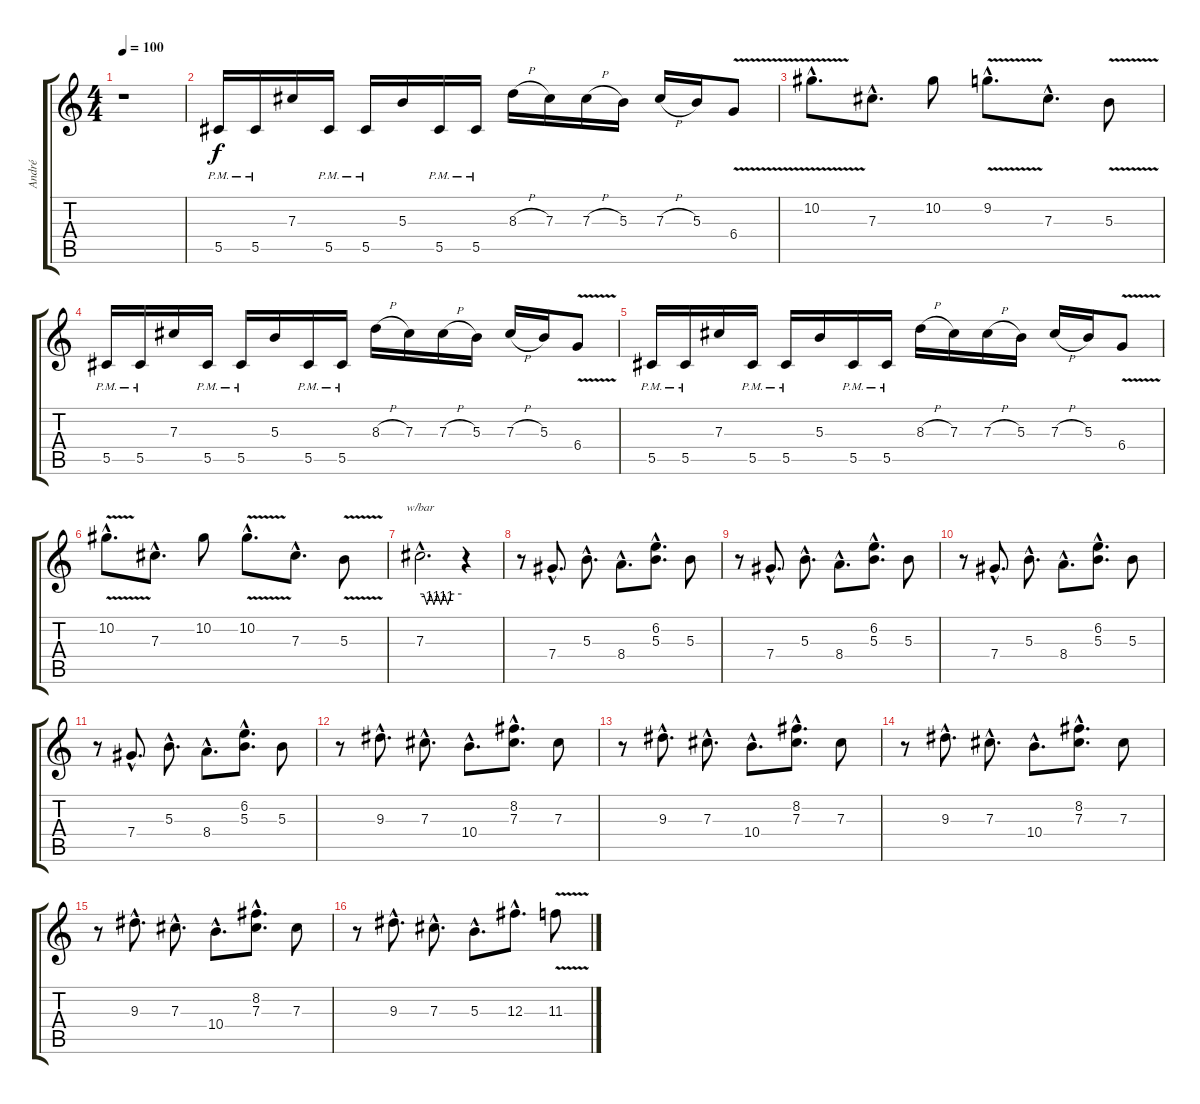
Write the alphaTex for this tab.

\track ("André" "André") {instrument distortionguitar}
\staff {score tabs}
\tuning (Eb4 Bb3 Gb3 Db3 Ab2 Eb2) {hide}
\ts (4 4)
\tempo 100
\clef g2
\ks c
r.1{dy f instrument distortionguitar} |
5.5{pm}.16 5.5{pm}.16 7.3.16 5.5{pm}.16 5.5{pm}.16 5.3.16 5.5{pm}.16 5.5{pm}.16 8.3{h}.16 7.3.16 7.3{h}.16 5.3.16 7.3{h}.16 5.3.16 6.4{v}.8 |
10.2{v hac}.8{d} 7.3{hac}.8{d} 10.2.8 9.2{v hac}.8{d} 7.3{hac}.8{d} 5.3{v}.8 |
5.5{pm}.16 5.5{pm}.16 7.3.16 5.5{pm}.16 5.5{pm}.16 5.3.16 5.5{pm}.16 5.5{pm}.16 8.3{h}.16 7.3.16 7.3{h}.16 5.3.16 7.3{h}.16 5.3.16 6.4{v}.8 |
5.5{pm}.16 5.5{pm}.16 7.3.16 5.5{pm}.16 5.5{pm}.16 5.3.16 5.5{pm}.16 5.5{pm}.16 8.3{h}.16 7.3.16 7.3{h}.16 5.3.16 7.3{h}.16 5.3.16 6.4{v}.8 |
10.2{v hac}.8{d} 7.3{hac}.8{d} 10.2.8 10.2{v hac}.8{d} 7.3{hac}.8{d} 5.3{v}.8 |
7.3{hac}.2{d tbe (custom default 0 0 5 0 10 -4 15 0 20 -4 25 0 30 -4 35 0 40 -4 45 0 60 0)} r.4 |
r.8 7.4{hac}.8{d} 5.3{hac}.8{d} 8.4{hac}.8{d} (6.2{hac} 5.3{hac}).8{d} 5.3.8 |
r.8 7.4{hac}.8{d} 5.3{hac}.8{d} 8.4{hac}.8{d} (6.2{hac} 5.3{hac}).8{d} 5.3.8 |
r.8 7.4{hac}.8{d} 5.3{hac}.8{d} 8.4{hac}.8{d} (6.2{hac} 5.3{hac}).8{d} 5.3.8 |
r.8 7.4{hac}.8{d} 5.3{hac}.8{d} 8.4{hac}.8{d} (6.2{hac} 5.3{hac}).8{d} 5.3.8 |
r.8 9.3{hac}.8{d} 7.3{hac}.8{d} 10.4{hac}.8{d} (8.2{hac} 7.3{hac}).8{d} 7.3.8 |
r.8 9.3{hac}.8{d} 7.3{hac}.8{d} 10.4{hac}.8{d} (8.2{hac} 7.3{hac}).8{d} 7.3.8 |
r.8 9.3{hac}.8{d} 7.3{hac}.8{d} 10.4{hac}.8{d} (8.2{hac} 7.3{hac}).8{d} 7.3.8 |
r.8 9.3{hac}.8{d} 7.3{hac}.8{d} 10.4{hac}.8{d} (8.2{hac} 7.3{hac}).8{d} 7.3.8 |
r.8 9.3{hac}.8{d} 7.3{hac}.8{d} 5.3{hac}.8{d} 12.3{hac}.8{d} 11.3{v}.8
